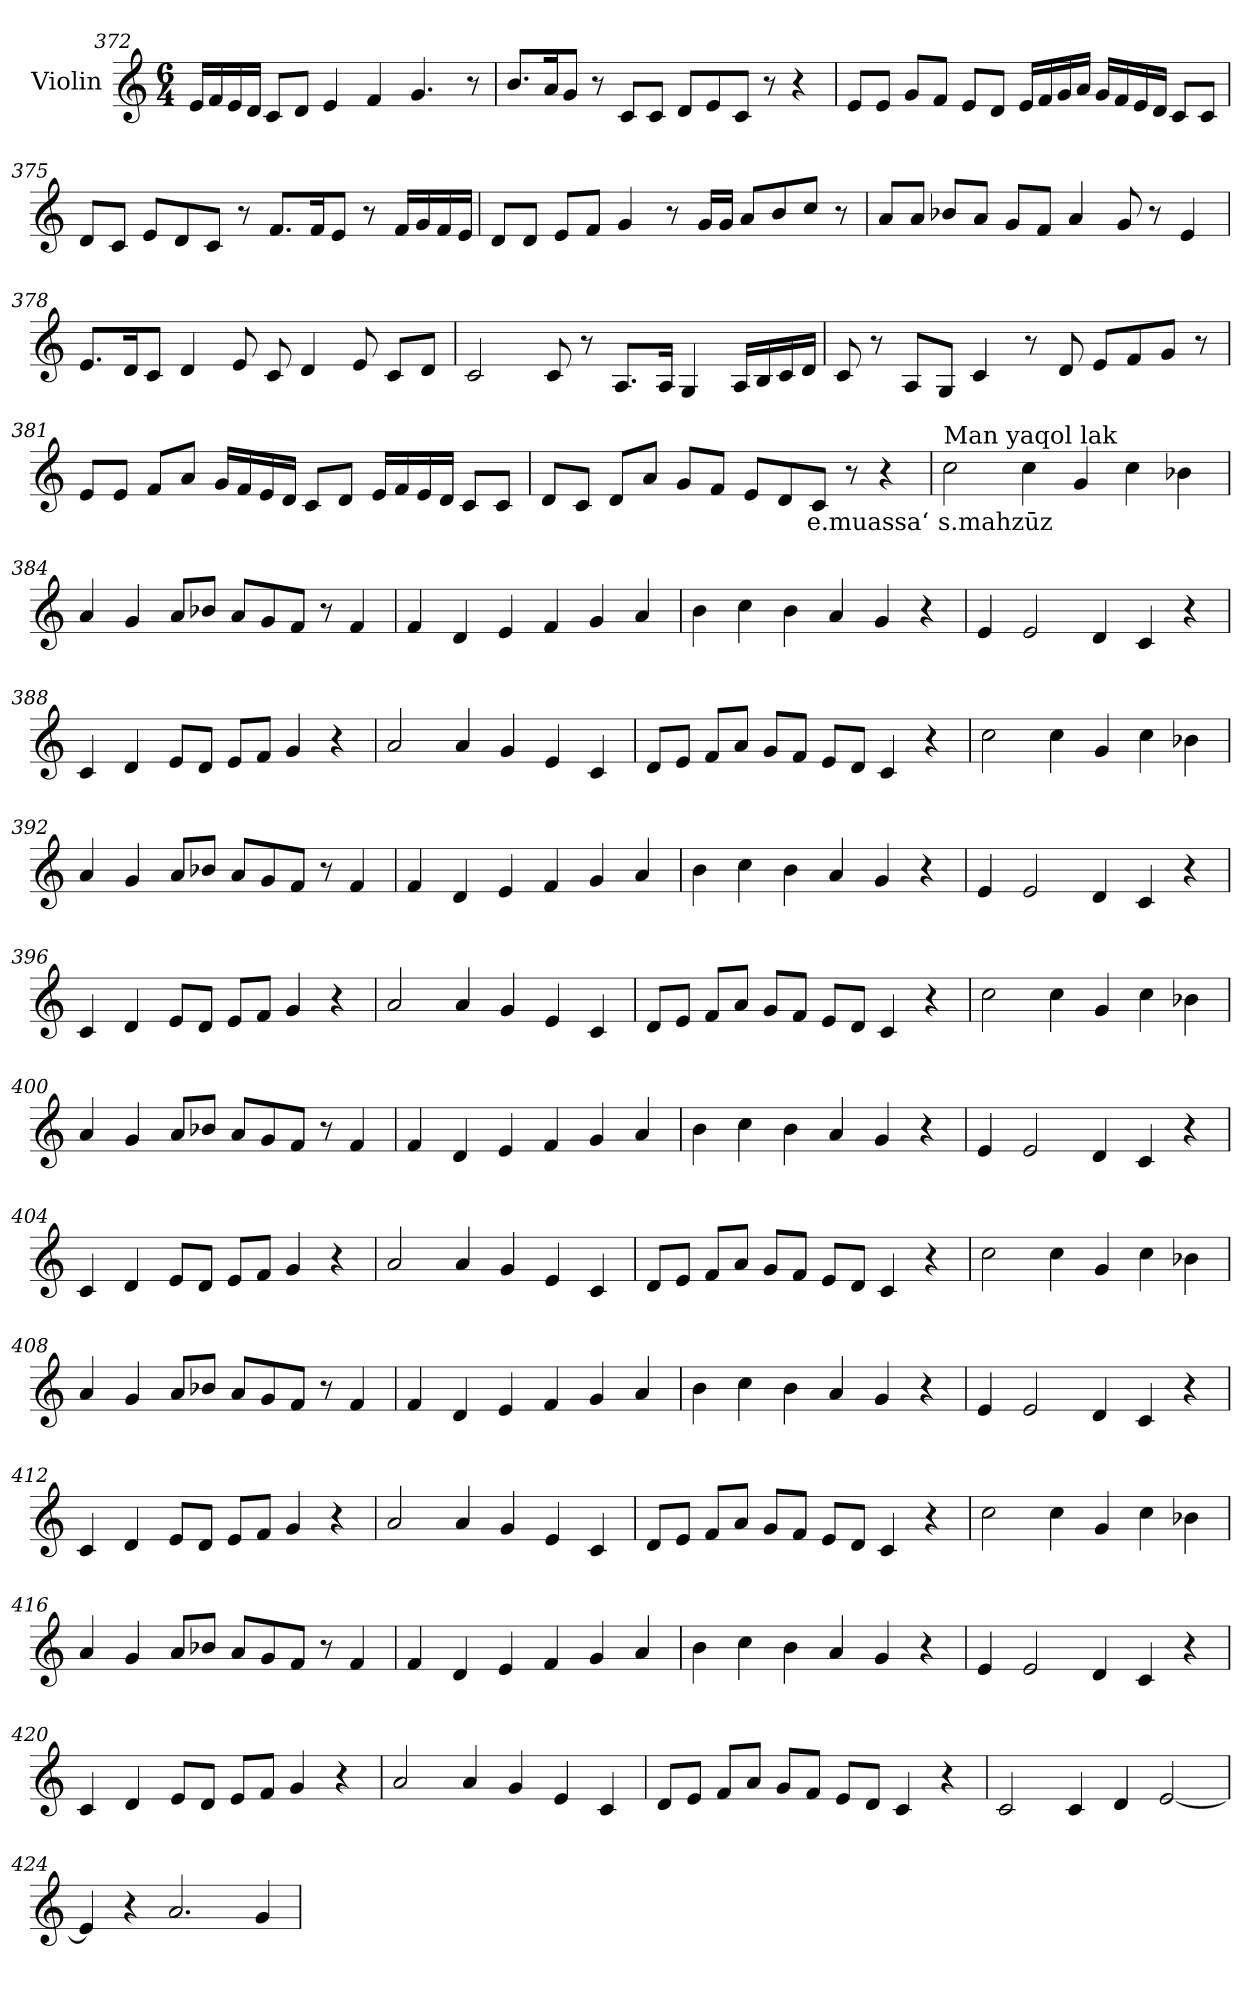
**kern	**text
*part1	*part1
*staff1	*staff1
*I"Violin	*
!!LO:LB:g=z
*clefG2	*
*k[]	*
*M6/4	*
=372	=372
16e/LL	.
16f/	.
16e/	.
16d/JJ	.
8c/L	.
8d/J	.
4e/	.
4f/	.
4.g/	.
8r	.
=373	=373
8.b/L	.
16a/K	.
8g/J	.
8r	.
8c/L	.
8c/J	.
8d/L	.
8e/	.
8c/J	.
8r	.
4r	.
=374	=374
8e/L	.
8e/J	.
8g/L	.
8f/J	.
8e/L	.
8d/J	.
16e/LL	.
16f/	.
16g/	.
16a/JJ	.
16g/LL	.
16f/	.
16e/	.
16d/JJ	.
8c/L	.
8c/J	.
!!LO:LB:g=z
=375	=375
8d/L	.
8c/J	.
8e/L	.
8d/	.
8c/J	.
8r	.
8.f/L	.
16f/K	.
8e/J	.
8r	.
16f/LL	.
16g/	.
16f/	.
16e/JJ	.
=376	=376
8d/L	.
8d/J	.
8e/L	.
8f/J	.
4g/	.
8r	.
16g/LL	.
16g/JJ	.
8a/L	.
8b/	.
8cc/J	.
8r	.
=377	=377
8a/L	.
8a/J	.
8b-X/L	.
8a/J	.
8g/L	.
8f/J	.
4a/	.
8g/	.
8r	.
4e/	.
!!LO:PB:g=z
=378	=378
8.e/L	.
16d/K	.
8c/J	.
4d/	.
8e/	.
8c/	.
4d/	.
8e/	.
8c/L	.
8d/J	.
=379	=379
2c/	.
8c/	.
8r	.
8.A/L	.
16A/Jk	.
4G/	.
16A/LL	.
16B/	.
16c/	.
16d/JJ	.
=380	=380
8c/	.
8r	.
8A/L	.
8G/J	.
4c/	.
8r	.
8d/	.
8e/L	.
8f/	.
8g/J	.
8r	.
!!LO:LB:g=z
=381	=381
8e/L	.
8e/J	.
8f/L	.
8a/J	.
16g/LL	.
16f/	.
16e/	.
16d/JJ	.
8c/L	.
8d/J	.
16e/LL	.
16f/	.
16e/	.
16d/JJ	.
8c/L	.
8c/J	.
=382	=382
8d/L	.
8c/J	.
8d/L	.
8a/J	.
8g/L	.
8f/J	.
8e/L	.
8d/	.
!	!LO:LY:b
8c/J	e.muassa‘
8r	.
4r	.
=383	=383
*MM90	*
!LO:TX:a:t=Man yaqol lak	!
!	!LO:LY:b
2cc\	s.mahzūz
4cc\	.
4g/	.
4cc\	.
4b-X\	.
!!LO:LB:g=z
=384	=384
4a/	.
4g/	.
8a/L	.
8b-X/J	.
8a/L	.
8g/	.
8f/J	.
8r	.
4f/	.
=385	=385
4f/	.
4d/	.
4e/	.
4f/	.
4g/	.
4a/	.
=386	=386
4b\	.
4cc\	.
4b\	.
4a/	.
4g/	.
4r	.
=387	=387
4e/	.
2e/	.
4d/	.
4c/	.
4r	.
!!LO:LB:g=z
=388	=388
4c/	.
4d/	.
8e/L	.
8d/J	.
8e/L	.
8f/J	.
4g/	.
4r	.
=389	=389
2a/	.
4a/	.
4g/	.
4e/	.
4c/	.
=390	=390
8d/L	.
8e/J	.
8f/L	.
8a/J	.
8g/L	.
8f/J	.
8e/L	.
8d/J	.
4c/	.
4r	.
=391	=391
2cc\	.
4cc\	.
4g/	.
4cc\	.
4b-X\	.
!!LO:LB:g=z
=392	=392
4a/	.
4g/	.
8a/L	.
8b-X/J	.
8a/L	.
8g/	.
8f/J	.
8r	.
4f/	.
=393	=393
4f/	.
4d/	.
4e/	.
4f/	.
4g/	.
4a/	.
=394	=394
4b\	.
4cc\	.
4b\	.
4a/	.
4g/	.
4r	.
=395	=395
4e/	.
2e/	.
4d/	.
4c/	.
4r	.
!!LO:LB:g=z
=396	=396
4c/	.
4d/	.
8e/L	.
8d/J	.
8e/L	.
8f/J	.
4g/	.
4r	.
=397	=397
2a/	.
4a/	.
4g/	.
4e/	.
4c/	.
=398	=398
8d/L	.
8e/J	.
8f/L	.
8a/J	.
8g/L	.
8f/J	.
8e/L	.
8d/J	.
4c/	.
4r	.
=399	=399
2cc\	.
4cc\	.
4g/	.
4cc\	.
4b-X\	.
!!LO:LB:g=z
=400	=400
4a/	.
4g/	.
8a/L	.
8b-X/J	.
8a/L	.
8g/	.
8f/J	.
8r	.
4f/	.
=401	=401
4f/	.
4d/	.
4e/	.
4f/	.
4g/	.
4a/	.
=402	=402
4b\	.
4cc\	.
4b\	.
4a/	.
4g/	.
4r	.
=403	=403
4e/	.
2e/	.
4d/	.
4c/	.
4r	.
!!LO:LB:g=z
=404	=404
4c/	.
4d/	.
8e/L	.
8d/J	.
8e/L	.
8f/J	.
4g/	.
4r	.
=405	=405
2a/	.
4a/	.
4g/	.
4e/	.
4c/	.
=406	=406
8d/L	.
8e/J	.
8f/L	.
8a/J	.
8g/L	.
8f/J	.
8e/L	.
8d/J	.
4c/	.
4r	.
=407	=407
2cc\	.
4cc\	.
4g/	.
4cc\	.
4b-X\	.
!!LO:PB:g=z
=408	=408
4a/	.
4g/	.
8a/L	.
8b-X/J	.
8a/L	.
8g/	.
8f/J	.
8r	.
4f/	.
=409	=409
4f/	.
4d/	.
4e/	.
4f/	.
4g/	.
4a/	.
=410	=410
4b\	.
4cc\	.
4b\	.
4a/	.
4g/	.
4r	.
=411	=411
4e/	.
2e/	.
4d/	.
4c/	.
4r	.
!!LO:LB:g=z
=412	=412
4c/	.
4d/	.
8e/L	.
8d/J	.
8e/L	.
8f/J	.
4g/	.
4r	.
=413	=413
2a/	.
4a/	.
4g/	.
4e/	.
4c/	.
=414	=414
8d/L	.
8e/J	.
8f/L	.
8a/J	.
8g/L	.
8f/J	.
8e/L	.
8d/J	.
4c/	.
4r	.
=415	=415
2cc\	.
4cc\	.
4g/	.
4cc\	.
4b-X\	.
!!LO:LB:g=z
=416	=416
4a/	.
4g/	.
8a/L	.
8b-X/J	.
8a/L	.
8g/	.
8f/J	.
8r	.
4f/	.
=417	=417
4f/	.
4d/	.
4e/	.
4f/	.
4g/	.
4a/	.
=418	=418
4b\	.
4cc\	.
4b\	.
4a/	.
4g/	.
4r	.
=419	=419
4e/	.
2e/	.
4d/	.
4c/	.
4r	.
!!LO:LB:g=z
=420	=420
4c/	.
4d/	.
8e/L	.
8d/J	.
8e/L	.
8f/J	.
4g/	.
4r	.
=421	=421
2a/	.
4a/	.
4g/	.
4e/	.
4c/	.
=422	=422
8d/L	.
8e/J	.
8f/L	.
8a/J	.
8g/L	.
8f/J	.
8e/L	.
8d/J	.
4c/	.
4r	.
=423	=423
2c/	.
4c/	.
4d/	.
[2e/	.
!!LO:LB:g=z
=424	=424
4e/]	.
4r	.
2.a/	.
4g/	.
=	=
*-	*-
